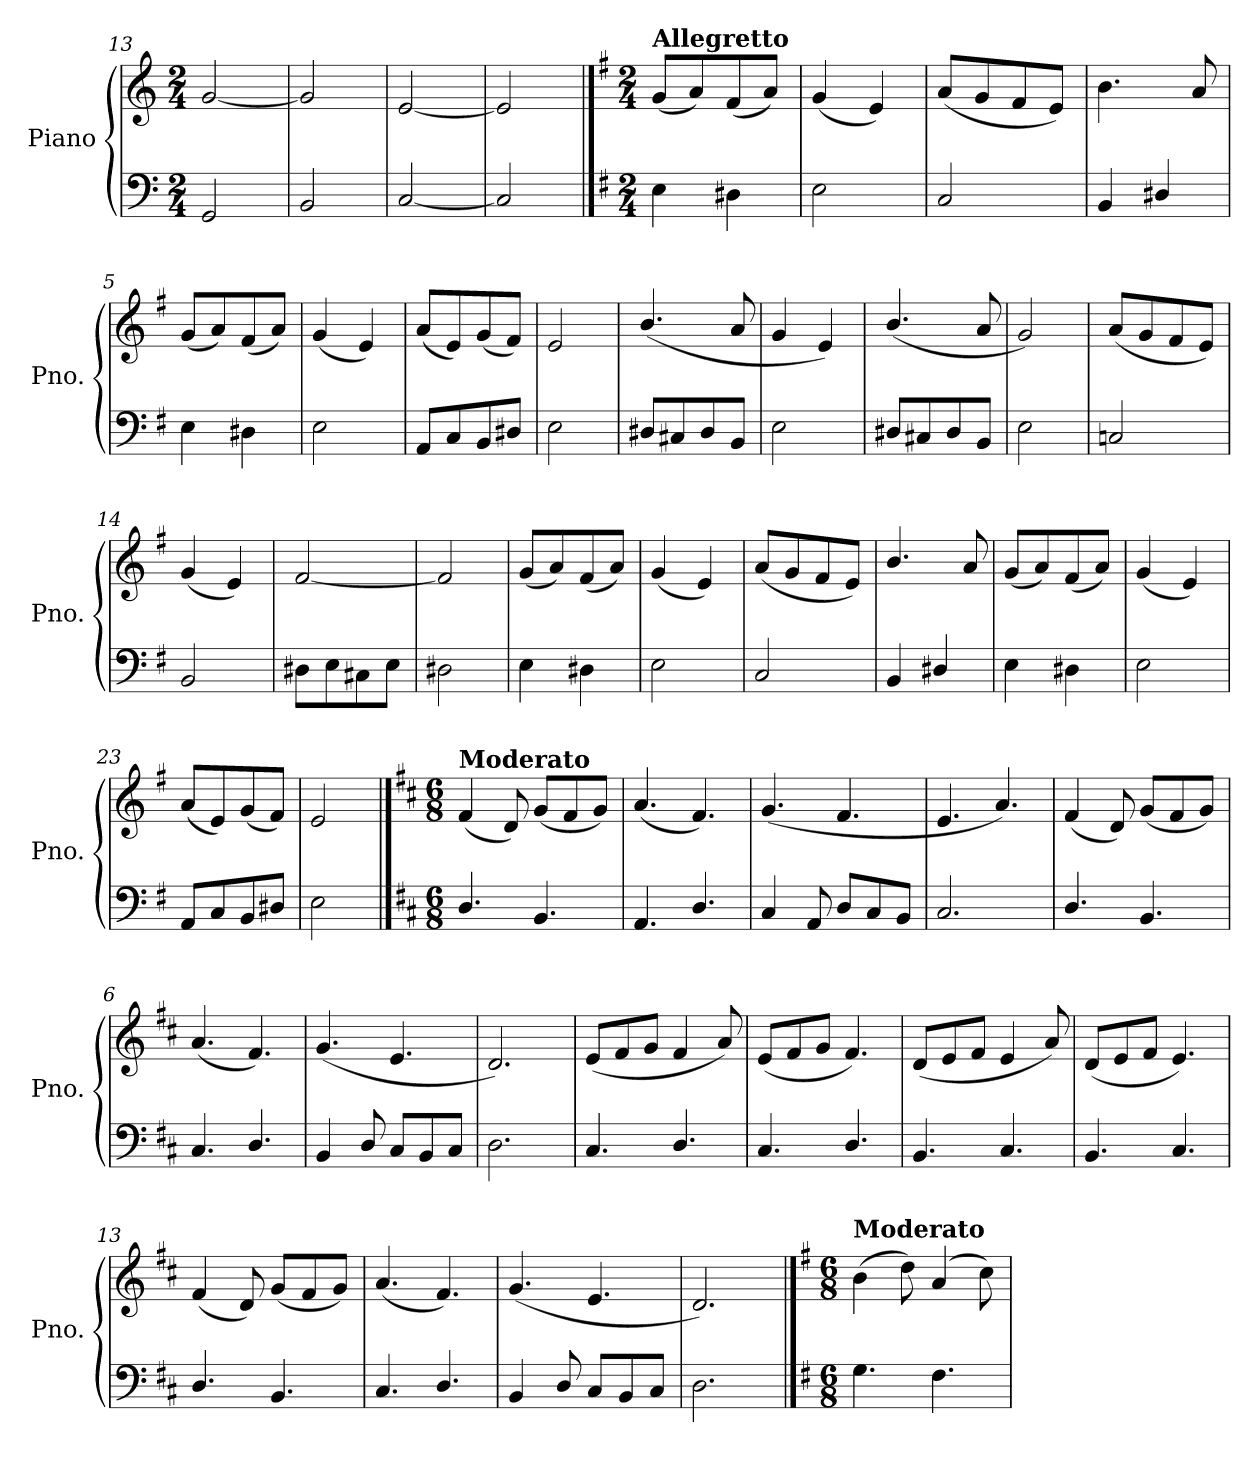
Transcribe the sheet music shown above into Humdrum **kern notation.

**kern	**kern
*part1	*part1
*staff2	*staff1
*I"Piano	*
*I'Pno.	*
*clefF4	*clefG2
*k[]	*k[]
*M2/4	*M2/4
=13	=13
2GG/	[2g/
=14	=14
2BB/	2g/]
=15	=15
[2C/	[2e/
=16	=16
2C/]	2e/]
!!LO:PB:g=z
==1	==1
*k[f#]	*k[f#]
*M2/4	*M2/4
!	!LO:TX:a:B:t=Allegretto
4E<\	(<8g/L
.	8a/)
4D#X\	(<8f#/
.	8a/J)
=2	=2
2E\	(<4g/
.	4e/)
=3	=3
2C</	(<8a/L
.	8g/
.	8f#/
.	8e/J)
=4	=4
4BB</	4.b\
4D#X</	.
.	8a/
=5	=5
4E\	(<8g/L
.	8a/)
4D#X\	(<8f#/
.	8a/J)
=6	=6
2E\	(<4g/
.	4e/)
=7	=7
8AA</L	(<8a/L
8C</	8e/)
8BB</	(<8g/
8D#X</J	8f#/J)
!!LO:LB:g=z
=8	=8
2E\	2e/
=9	=9
8D#X/L	(<4.b/
8C#X/	.
8D#/	.
8BB</J	8a/
=10	=10
2E<\	4g/
.	4e/)
=11	=11
8D#X/L	(<4.b/
8C#X/	.
8D#/	.
8BB</J	8a/
=12	=12
2E<\	2g/)
=13	=13
2Cn</	(<8a/L
.	8g/
.	8f#/
.	8e/J)
=14	=14
2BB</	(<4g/
.	4e/)
=15	=15
8D#X<\L	[2f#/
8E\	.
8C#X<\	.
8E<\J	.
=16	=16
2D#X\	2f#/]
!!LO:LB:g=z
=17	=17
4E\	(<8g/L
.	8a/)
4D#X\	(<8f#/
.	8a/J)
=18	=18
2E\	(<4g/
.	4e/)
=19	=19
2C</	(<8a/L
.	8g/
.	8f#/
.	8e/J)
=20	=20
4BB</	4.b/
4D#X</	.
.	8a/
=21	=21
4E\	(<8g/L
.	8a/)
4D#X\	(<8f#/
.	8a/J)
=22	=22
2E\	(<4g/
.	4e/)
=23	=23
8AA</L	(<8a/L
8C</	8e/)
8BB/	(<8g/
8D#X</J	8f#/J)
=24	=24
2E\	2e/
!!LO:LB:g=z
==1	==1
*k[f#c#]	*k[f#c#]
*M6/8	*M6/8
!	!LO:TX:a:B:t=Moderato
4.D</	(<4f#/
.	8d/)
4.BB/	(<8g/L
.	8f#/
.	8g/J)
=2	=2
4.AA/	(<4.a/
4.D</	4.f#/)
=3	=3
4C#/	(<4.g/
8AA</	.
8D</L	4.f#/
8C#/	.
8BB/J	.
=4	=4
2.C#</	4.e/
.	4.a/)
=5	=5
4.D/	(<4f#/
.	8d/)
4.BB</	(<8g/L
.	8f#/
.	8g/J)
!!LO:LB:g=z
=6	=6
4.C#/	(<4.a/
4.D/	4.f#/)
=7	=7
4BB</	(<4.g/
8D/	.
8C#/L	4.e/
8BB/	.
8C#/J	.
=8	=8
2.D\	2.d/)
=9	=9
4.C#/	(<8e/L
.	8f#/
.	8g/J
4.D/	4f#/
.	8a/)
=10	=10
4.C#/	(<8e/L
.	8f#/
.	8g/J
4.D/	4.f#/)
=11	=11
4.BB</	(<8d/L
.	8e/
.	8f#/J
4.C#/	4e/
.	8a/)
!!LO:LB:g=z
=12	=12
4.BB/	(<8d/L
.	8e/
.	8f#/J
4.C#/	4.e/)
=13	=13
4.D/	(<4f#/
.	8d/)
4.BB</	(<8g/L
.	8f#/
.	8g/J)
=14	=14
4.C#/	(<4.a/
4.D/	4.f#/)
=15	=15
4BB/	(<4.g/
8D/	.
8C#/L	4.e/
8BB/	.
8C#/J	.
=16	=16
2.D\	2.d/)
!!LO:PB:g=z
==1	==1
*k[f#]	*k[f#]
*M6/8	*M6/8
!	!LO:TX:a:B:t=Moderato
4.G<\	(>4b\
.	8dd\)
4.F#\	(>4a/
.	8cc\)
=	=
*-	*-
